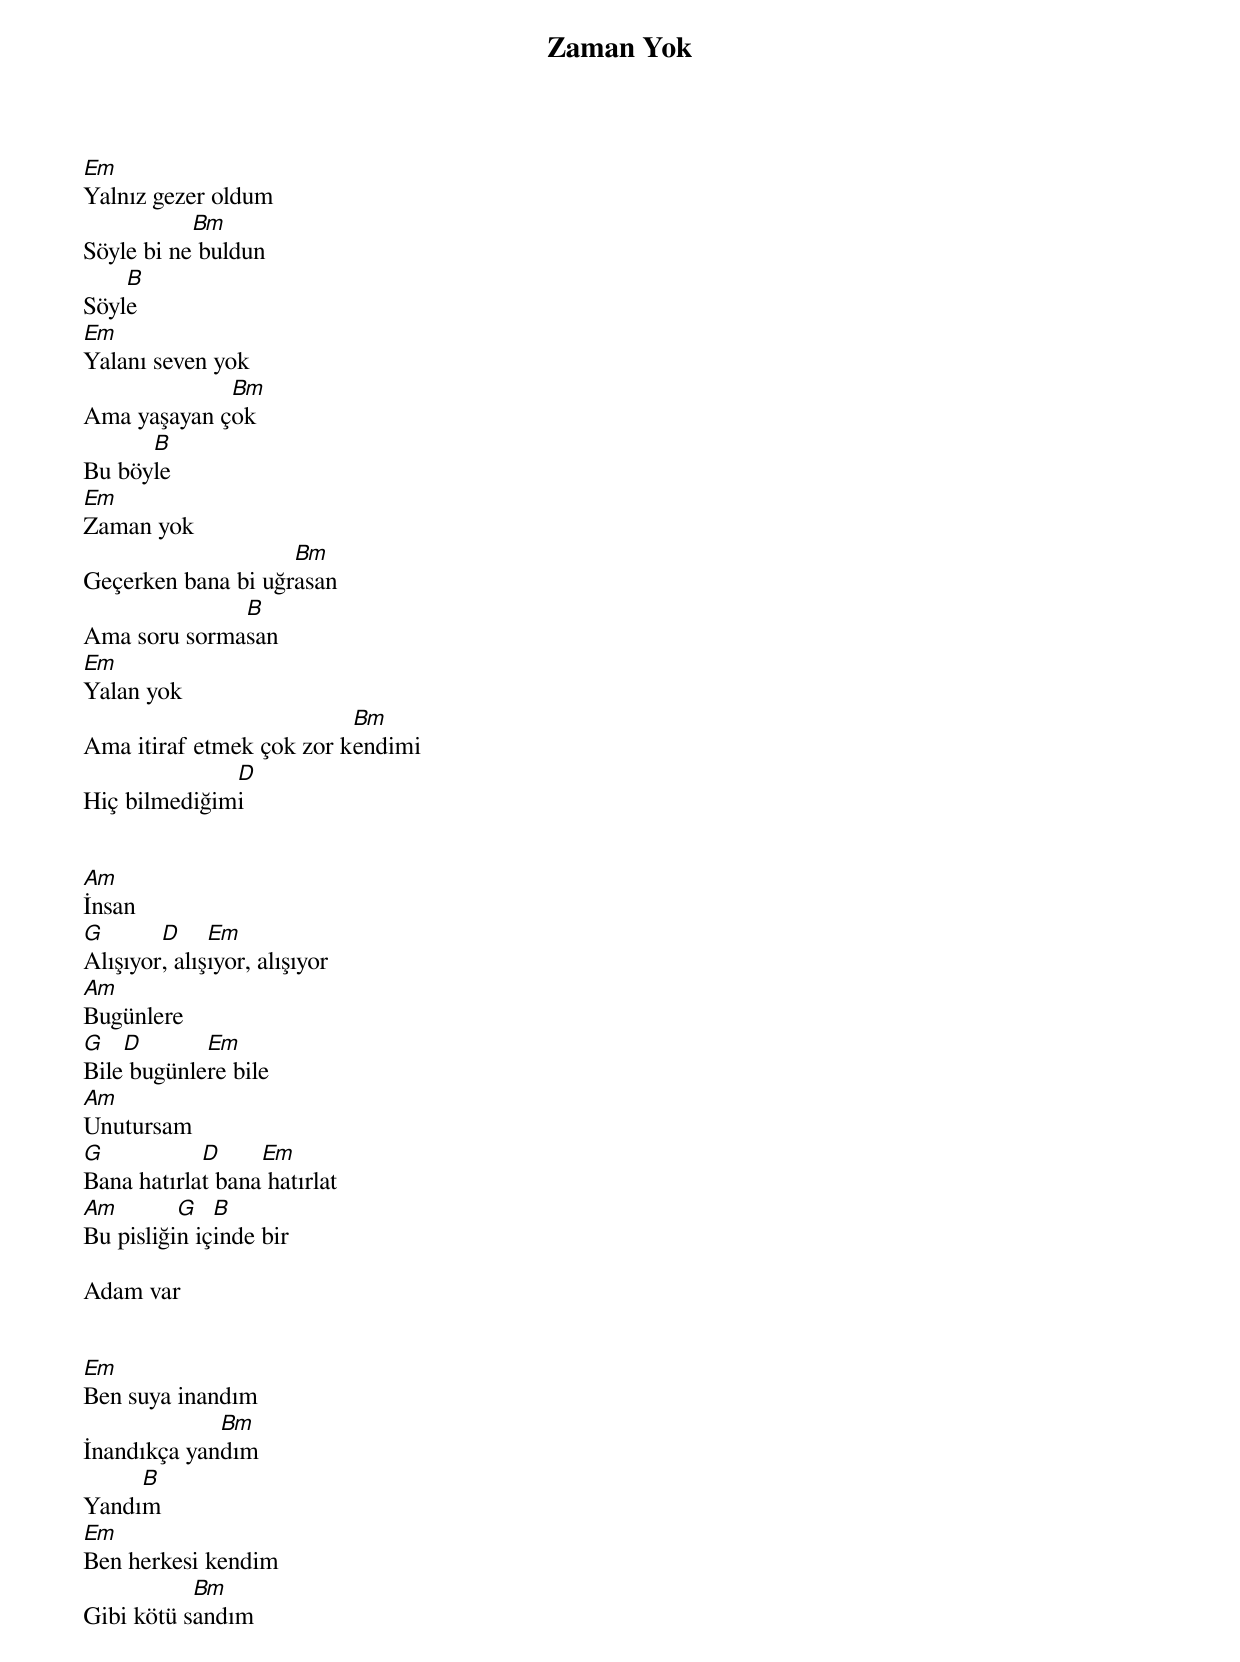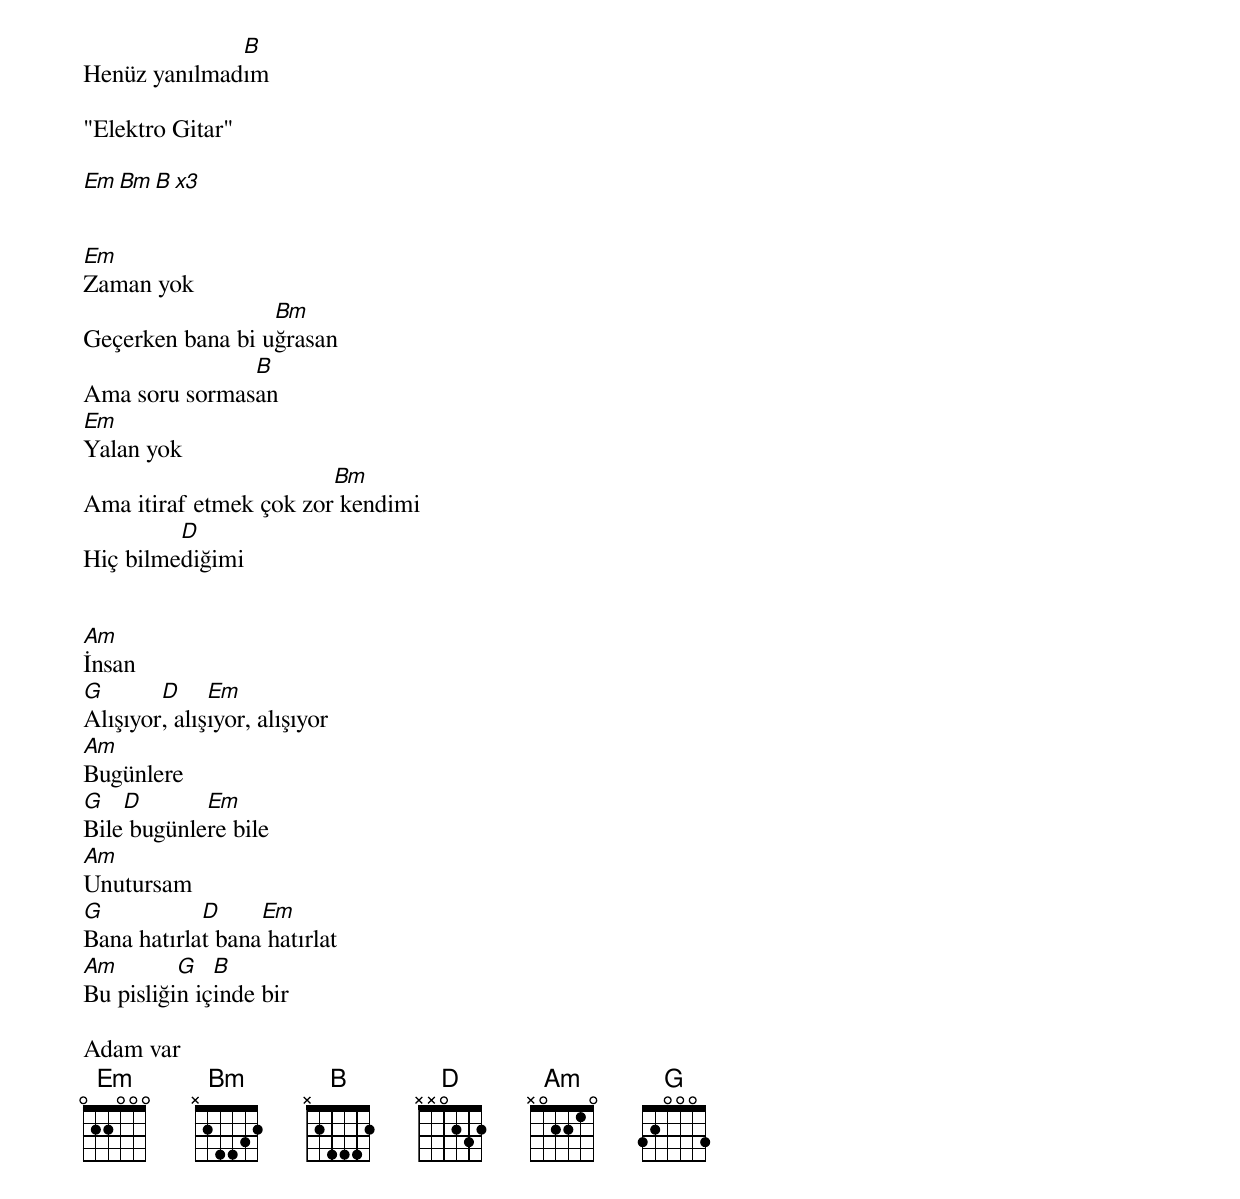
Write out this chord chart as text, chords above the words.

{title: Zaman Yok}
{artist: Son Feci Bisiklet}

Em
Yalnız gezer oldum
           Bm
Söyle bi ne buldun
    B
Söyle
Em
Yalanı seven yok
             Bm
Ama yaşayan çok
      B
Bu böyle
Em
Zaman yok
                    Bm
Geçerken bana bi uğrasan
              B
Ama soru sormasan
Em
Yalan yok
                          Bm
Ama itiraf etmek çok zor kendimi
              D
Hiç bilmediğimi


Am
İnsan
G       D     Em
Alışıyor, alışıyor, alışıyor
Am
Bugünlere
G   D       Em
Bile bugünlere bile
Am
Unutursam
G           D     Em
Bana hatırlat bana hatırlat
Am        G   B
Bu pisliğin içinde bir

Adam var


Em
Ben suya inandım
             Bm
İnandıkça yandım
     B
Yandım
Em
Ben herkesi kendim
           Bm
Gibi kötü sandım
              B
Henüz yanılmadım

"Elektro Gitar"

Em Bm B x3


Em
Zaman yok
                  Bm
Geçerken bana bi uğrasan
               B
Ama soru sormasan
Em
Yalan yok
                        Bm
Ama itiraf etmek çok zor kendimi
         D
Hiç bilmediğimi


Am
İnsan
G       D     Em
Alışıyor, alışıyor, alışıyor
Am
Bugünlere
G   D       Em
Bile bugünlere bile
Am
Unutursam
G           D     Em
Bana hatırlat bana hatırlat
Am        G   B
Bu pisliğin içinde bir

Adam var
